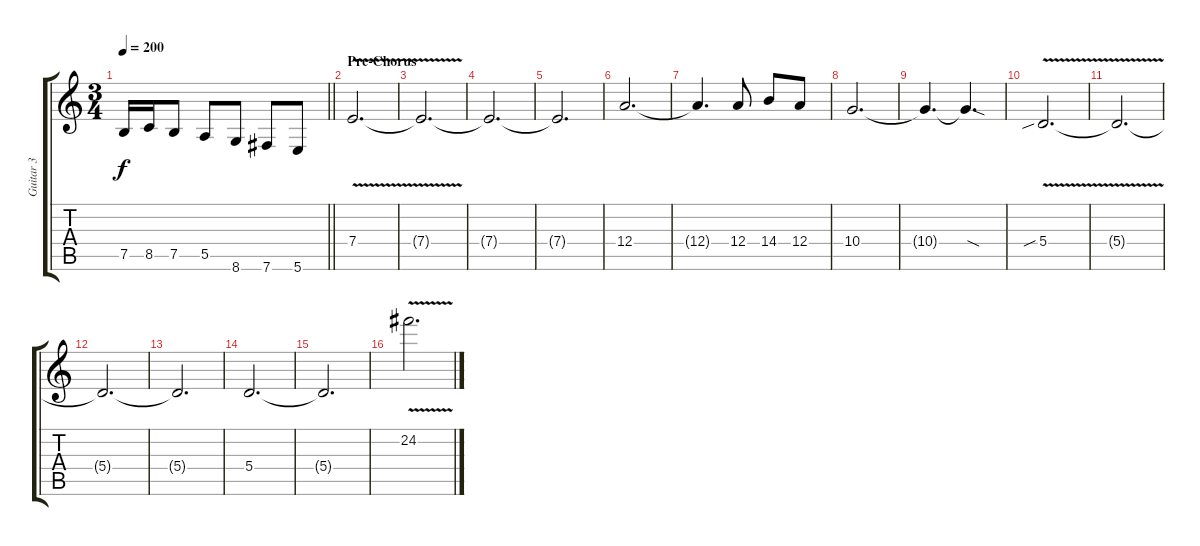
\track ("Guitar 3" "Guitar 3") {instrument distortionguitar}
\staff {score tabs}
\tuning (B3 Gb3 D3 A2 E2 B1) {hide}
\ts (3 4)
\tempo 200
\clef g2
\barLineRight lightlight
\ks c
7.5.16{dy f} 8.5.16 7.5.8 5.5.8 8.6.8 7.6.8 5.6.8 |
\section ("" "Pre-Chorus")
7.4{v}.2{d} |
7.4{t}.2{d} |
7.4{t}.2{d} |
7.4{t}.2{d} |
12.4.2{d} |
12.4{t}.4{d} 12.4.8 14.4.8 12.4.8 |
10.4.2{d} |
10.4{t}.4{d} 10.4{sod t}.4{d} |
5.4{v sib}.2{d} |
5.4{t}.2{d} |
5.4{t}.2{d} |
5.4{t}.2{d} |
5.4.2{d} |
5.4{t}.2{d} |
24.2{v}.2{d}
